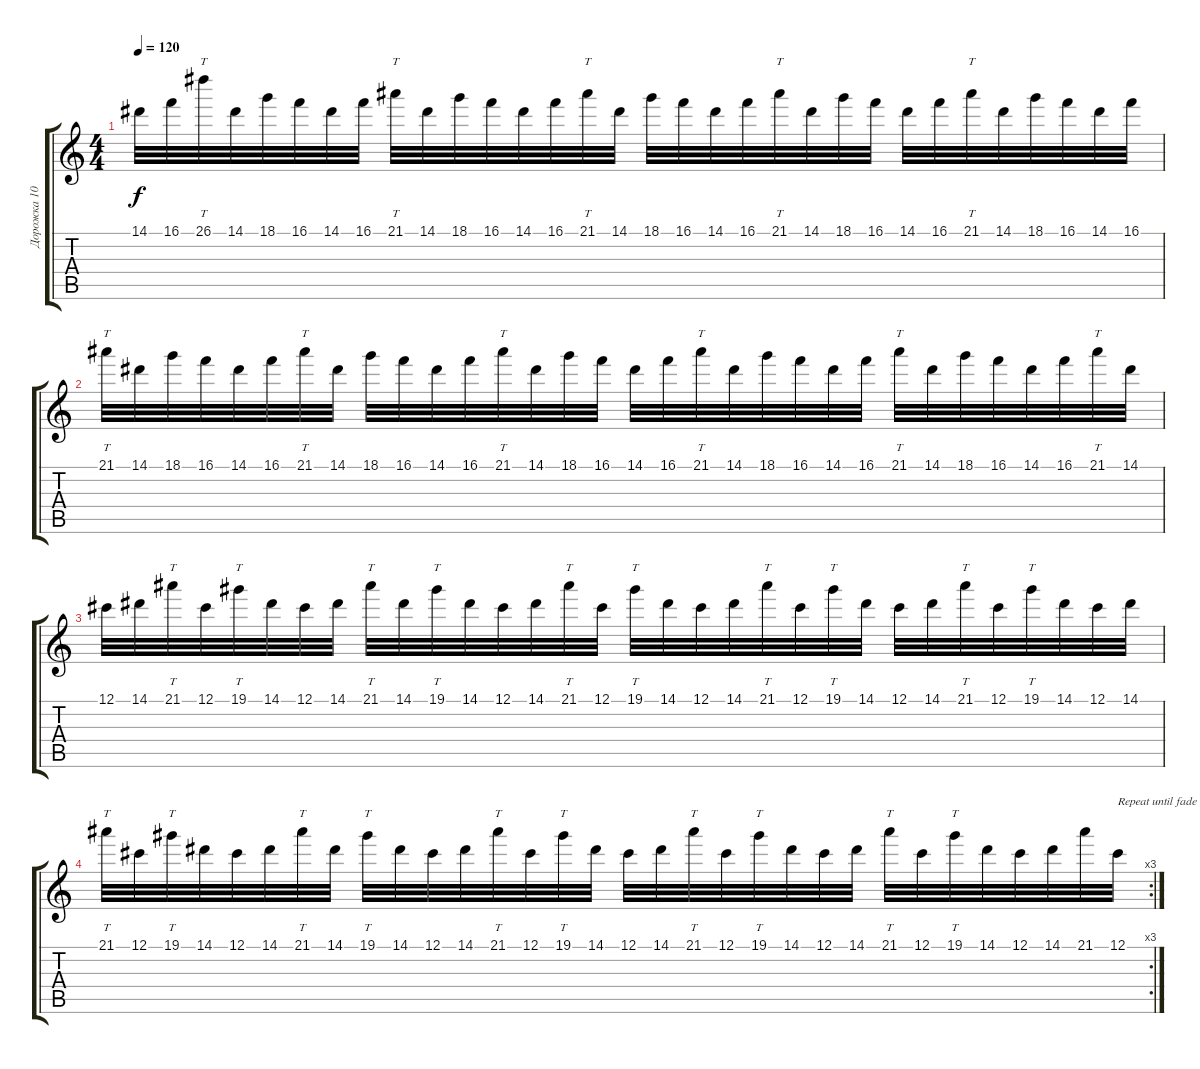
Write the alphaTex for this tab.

\track ("Дорожка 10" "Дорожка 10") {instrument overdrivenguitar}
\staff {score tabs}
\tuning (Db4 Ab3 E3 B2 Gb2 B1) {hide}
\ts (4 4)
\tempo 120
\clef g2
\ks c
14.1.32{dy f} 16.1.32 26.1.32{tt} 14.1.32 18.1.32 16.1.32 14.1.32 16.1.32 21.1.32{tt} 14.1.32 18.1.32 16.1.32 14.1.32 16.1.32 21.1.32{tt} 14.1.32 18.1.32 16.1.32 14.1.32 16.1.32 21.1.32{tt} 14.1.32 18.1.32 16.1.32 14.1.32 16.1.32 21.1.32{tt} 14.1.32 18.1.32 16.1.32 14.1.32 16.1.32 |
21.1.32{tt} 14.1.32 18.1.32 16.1.32 14.1.32 16.1.32 21.1.32{tt} 14.1.32 18.1.32 16.1.32 14.1.32 16.1.32 21.1.32{tt} 14.1.32 18.1.32 16.1.32 14.1.32 16.1.32 21.1.32{tt} 14.1.32 18.1.32 16.1.32 14.1.32 16.1.32 21.1.32{tt} 14.1.32 18.1.32 16.1.32 14.1.32 16.1.32 21.1.32{tt} 14.1.32 |
12.1.32 14.1.32 21.1.32{tt} 12.1.32 19.1.32{tt} 14.1.32 12.1.32 14.1.32 21.1.32{tt} 14.1.32 19.1.32{tt} 14.1.32 12.1.32 14.1.32 21.1.32{tt} 12.1.32 19.1.32{tt} 14.1.32 12.1.32 14.1.32 21.1.32{tt} 12.1.32 19.1.32{tt} 14.1.32 12.1.32 14.1.32 21.1.32{tt} 12.1.32 19.1.32{tt} 14.1.32 12.1.32 14.1.32 |
\rc 3
21.1.32{tt} 12.1.32 19.1.32{tt} 14.1.32 12.1.32 14.1.32 21.1.32{tt} 14.1.32 19.1.32{tt} 14.1.32 12.1.32 14.1.32 21.1.32{tt} 12.1.32 19.1.32{tt} 14.1.32 12.1.32 14.1.32 21.1.32{tt} 12.1.32 19.1.32{tt} 14.1.32 12.1.32 14.1.32 21.1.32{tt} 12.1.32 19.1.32{tt} 14.1.32 12.1.32 14.1.32 21.1.32 12.1.32{txt "Repeat until fade out"}
